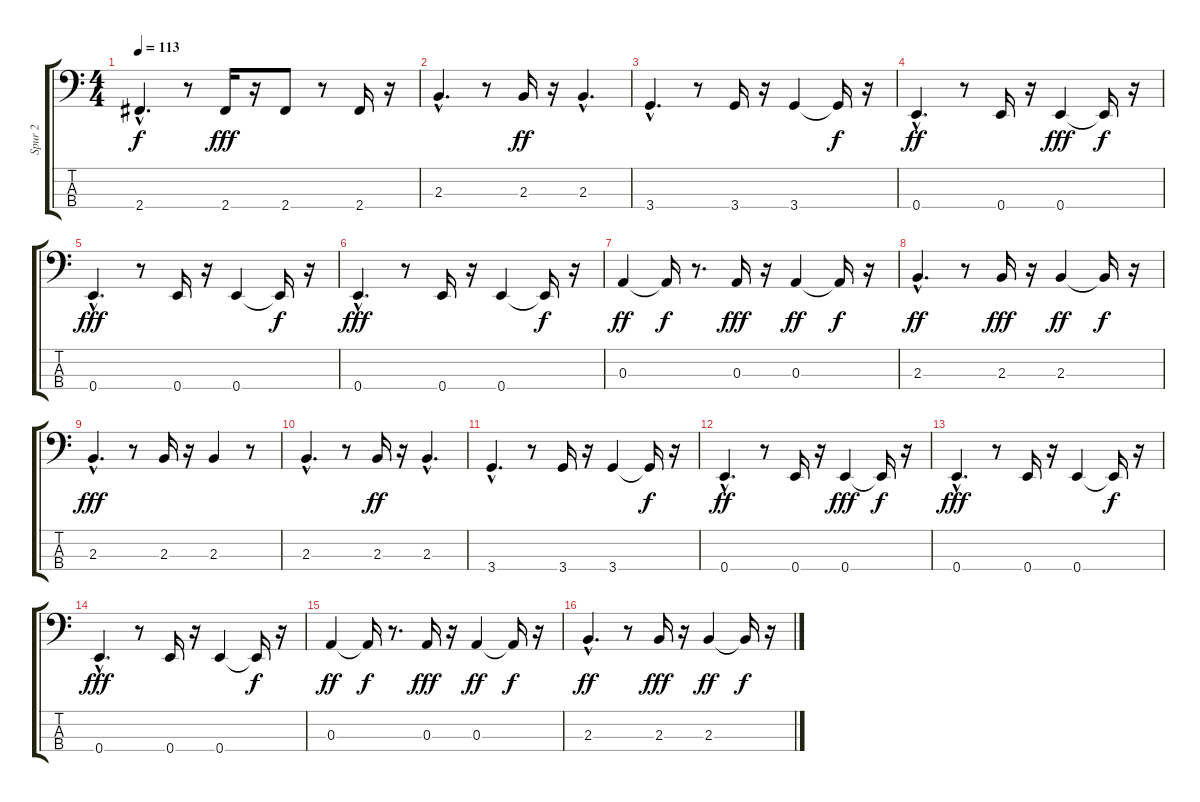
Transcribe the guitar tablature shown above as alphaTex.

\track ("Spur 2" "Spur 2") {instrument electricbasspick}
\staff {score tabs}
\tuning (G2 D2 A1 E1) {hide}
\ts (4 4)
\tempo 113
\clef f4
\ks c
2.4{hac t}.4{d dy f} r.8 2.4.16{dy fff} r.16 2.4.8 r.8 2.4.16 r.16 |
2.3{hac}.4{d} r.8 2.3.16{dy ff} r.16 2.3{hac}.4{d} |
3.4{hac}.4{d} r.8 3.4.16 r.16 3.4.4 3.4{t}.16{dy f} r.16 |
0.4{hac}.4{d dy ff} r.8 0.4.16 r.16 0.4.4{dy fff} 0.4{t}.16{dy f} r.16 |
0.4{hac}.4{d dy fff} r.8 0.4.16 r.16 0.4.4 0.4{t}.16{dy f} r.16 |
0.4{hac}.4{d dy fff} r.8 0.4.16 r.16 0.4.4 0.4{t}.16{dy f} r.16 |
0.3.4{dy ff} 0.3{t}.16{dy f} r.8{d} 0.3.16{dy fff} r.16 0.3.4{dy ff} 0.3{t}.16{dy f} r.16 |
2.3{hac}.4{d dy ff} r.8 2.3.16{dy fff} r.16 2.3.4{dy ff} 2.3{t}.16{dy f} r.16 |
2.3{hac}.4{d dy fff} r.8 2.3.16 r.16 2.3.4 r.8 |
2.3{hac}.4{d} r.8 2.3.16{dy ff} r.16 2.3{hac}.4{d} |
3.4{hac}.4{d} r.8 3.4.16 r.16 3.4.4 3.4{t}.16{dy f} r.16 |
0.4{hac}.4{d dy ff} r.8 0.4.16 r.16 0.4.4{dy fff} 0.4{t}.16{dy f} r.16 |
0.4{hac}.4{d dy fff} r.8 0.4.16 r.16 0.4.4 0.4{t}.16{dy f} r.16 |
0.4{hac}.4{d dy fff} r.8 0.4.16 r.16 0.4.4 0.4{t}.16{dy f} r.16 |
0.3.4{dy ff} 0.3{t}.16{dy f} r.8{d} 0.3.16{dy fff} r.16 0.3.4{dy ff} 0.3{t}.16{dy f} r.16 |
2.3{hac}.4{d dy ff} r.8 2.3.16{dy fff} r.16 2.3.4{dy ff} 2.3{t}.16{dy f} r.16
